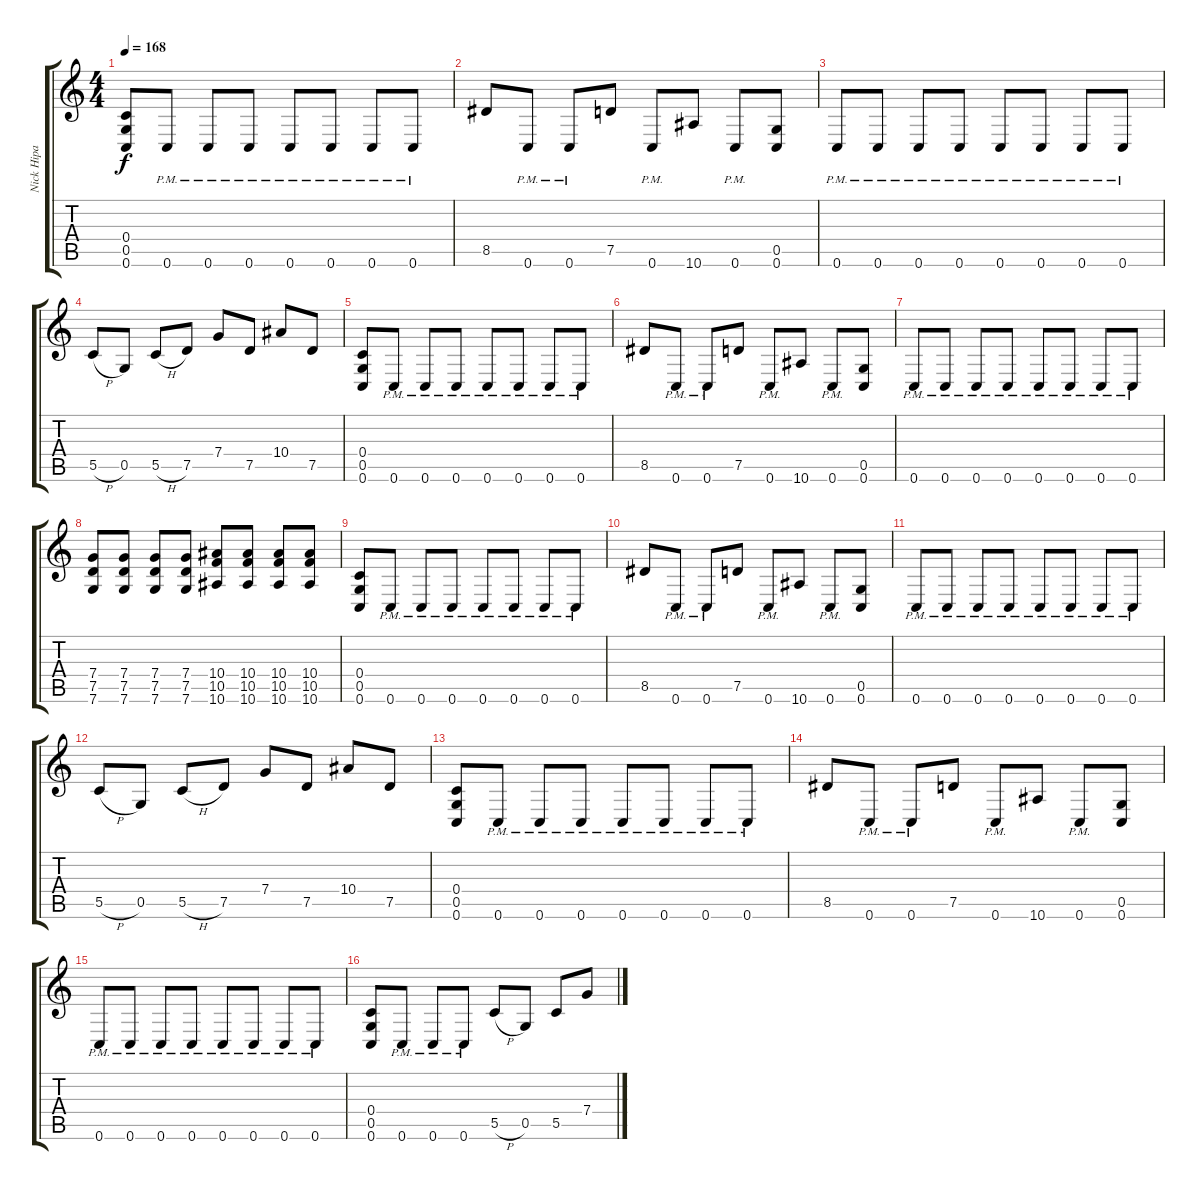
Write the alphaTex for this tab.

\track ("Nick Hipa" "Nick Hipa") {instrument distortionguitar}
\staff {score tabs}
\tuning (D4 A3 F3 C3 G2 C2) {hide}
\ts (4 4)
\tempo 168
\clef g2
\ks c
(0.4 0.5 0.6).8{dy f} 0.6{pm}.8 0.6{pm}.8 0.6{pm}.8 0.6{pm}.8 0.6{pm}.8 0.6{pm}.8 0.6{pm}.8 |
8.5.8 0.6{pm}.8 0.6{pm}.8 7.5.8 0.6{pm}.8 10.6.8 0.6{pm}.8 (0.5 0.6).8 |
0.6{pm}.8 0.6{pm}.8 0.6{pm}.8 0.6{pm}.8 0.6{pm}.8 0.6{pm}.8 0.6{pm}.8 0.6{pm}.8 |
5.5{h}.8 0.5.8 5.5{h}.8 7.5.8 7.4.8 7.5.8 10.4.8 7.5.8 |
(0.4 0.5 0.6).8 0.6{pm}.8 0.6{pm}.8 0.6{pm}.8 0.6{pm}.8 0.6{pm}.8 0.6{pm}.8 0.6{pm}.8 |
8.5.8 0.6{pm}.8 0.6{pm}.8 7.5.8 0.6{pm}.8 10.6.8 0.6{pm}.8 (0.5 0.6).8 |
0.6{pm}.8 0.6{pm}.8 0.6{pm}.8 0.6{pm}.8 0.6{pm}.8 0.6{pm}.8 0.6{pm}.8 0.6{pm}.8 |
(7.4 7.5 7.6).8 (7.4 7.5 7.6).8 (7.4 7.5 7.6).8 (7.4 7.5 7.6).8 (10.4 10.5 10.6).8 (10.4 10.5 10.6).8 (10.4 10.5 10.6).8 (10.4 10.5 10.6).8 |
(0.4 0.5 0.6).8 0.6{pm}.8 0.6{pm}.8 0.6{pm}.8 0.6{pm}.8 0.6{pm}.8 0.6{pm}.8 0.6{pm}.8 |
8.5.8 0.6{pm}.8 0.6{pm}.8 7.5.8 0.6{pm}.8 10.6.8 0.6{pm}.8 (0.5 0.6).8 |
0.6{pm}.8 0.6{pm}.8 0.6{pm}.8 0.6{pm}.8 0.6{pm}.8 0.6{pm}.8 0.6{pm}.8 0.6{pm}.8 |
5.5{h}.8 0.5.8 5.5{h}.8 7.5.8 7.4.8 7.5.8 10.4.8 7.5.8 |
(0.4 0.5 0.6).8 0.6{pm}.8 0.6{pm}.8 0.6{pm}.8 0.6{pm}.8 0.6{pm}.8 0.6{pm}.8 0.6{pm}.8 |
8.5.8 0.6{pm}.8 0.6{pm}.8 7.5.8 0.6{pm}.8 10.6.8 0.6{pm}.8 (0.5 0.6).8 |
0.6{pm}.8 0.6{pm}.8 0.6{pm}.8 0.6{pm}.8 0.6{pm}.8 0.6{pm}.8 0.6{pm}.8 0.6{pm}.8 |
(0.4 0.5 0.6).8 0.6{pm}.8 0.6{pm}.8 0.6{pm}.8 5.5{h}.8 0.5.8 5.5.8 7.4.8
